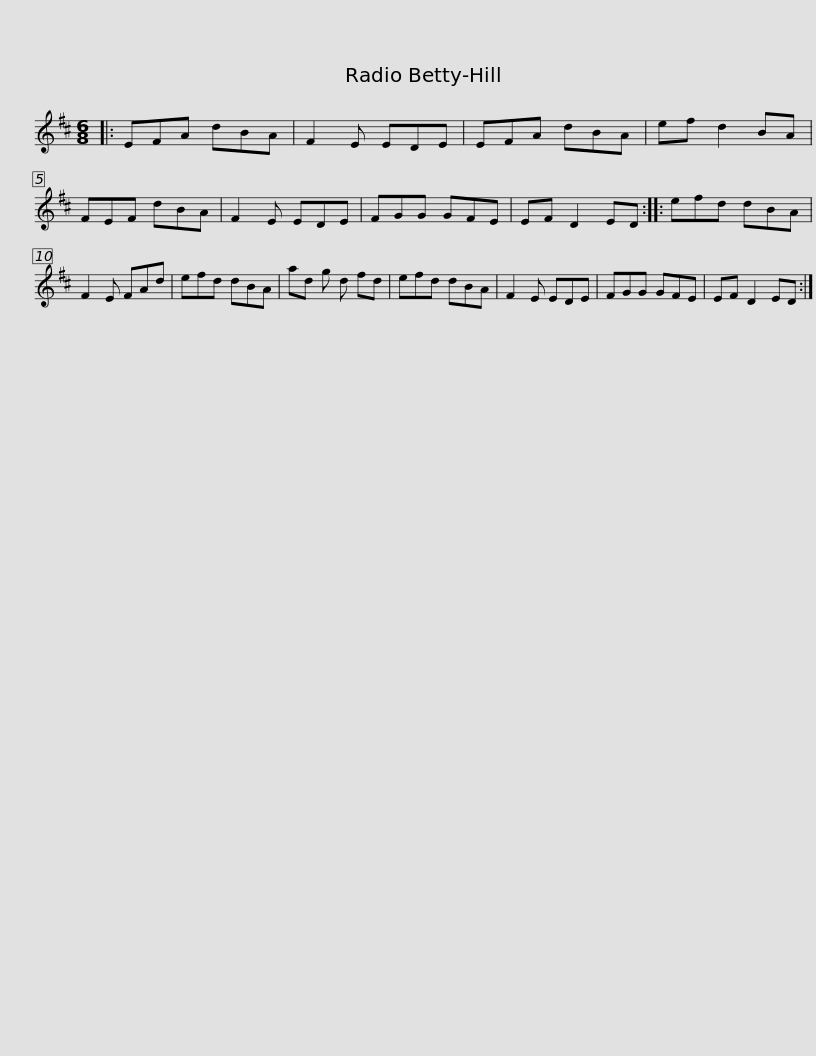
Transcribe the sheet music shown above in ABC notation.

X:1
L:1/8
M:6/8
I:linebreak $
K:D
V:1 treble
V:1
|: EFA dBA | F2 E EDE | EFA dBA | ef d2 BA | FEF dBA | %5
 F2 E EDE | FGG GFE |$ EF D2 ED :: efd dBA | F2 E FAd | %10
 efd dBA | ad g d fd | efd dBA | F2 E EDE |$ FGG GFE | %15
 EF D2 ED :| %16
